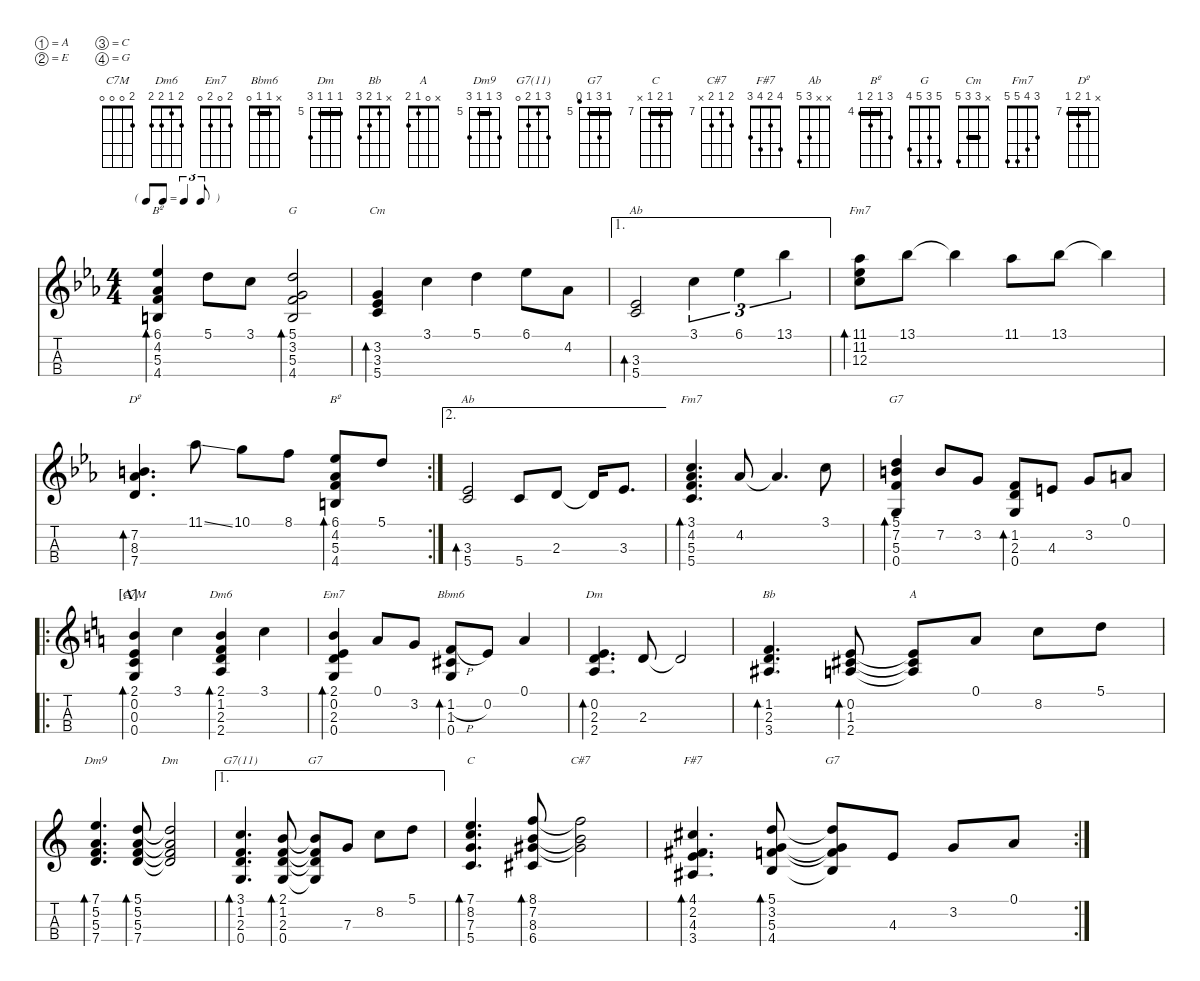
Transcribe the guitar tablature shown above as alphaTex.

\defaultSystemsLayout 4
\hideDynamics
\bracketExtendMode nobrackets
\otherSystemsTrackNameOrientation horizontal
\defaultBarNumberDisplay Hide
\track ("Ukulele" " ") {defaultSystemsLayout 5 instrument acousticguitarnylon}
\staff {score tabs}
\tuning (A4 E4 C4 G3)
\displaytranspose 0
\chord ("C7M" 2 0 0 0)
\chord ("Dm6" 2 1 2 2)
\chord ("Em7" 2 0 2 0)
\chord ("Bbm6" x 1 1 0) {barre 1}
\chord ("Dm" x 0 2 2)
\chord ("Bb" x 1 2 3)
\chord ("A" x 0 1 2)
\chord ("Dm9" 7 5 5 7) {firstfret 5 barre 5}
\chord ("Dm" 5 5 5 7) {firstfret 5 barre (5 5)}
\chord ("G7(11)" 3 1 2 0)
\chord ("G7" 2 1 2 0)
\chord ("C" 7 8 7 x) {firstfret 7 barre 7}
\chord ("C#7" 8 7 8 x) {firstfret 7}
\chord ("F#7" 4 2 4 3)
\chord ("G7" 5 3 5 4)
\chord ("Ab" x x 3 5)
\chord ("Bº" 6 4 5 4) {firstfret 4 barre 4}
\chord ("G" 5 3 5 4)
\chord ("Cm" x 3 3 5) {barre 3}
\chord ("Fm7" 13 11 12 x) {firstfret 11}
\chord ("Dº" x 7 8 7) {firstfret 7 barre 7}
\chord ("Fm7" 3 4 5 5)
\chord ("G7" 5 7 5 4) {firstfret 5 barre 5}
\ts (4 4)
\tf triplet8th
\tempo (110 hide)
\clef g2
\scale
0.820314
\ks cminor
(6.1{acc b} 4.4{acc forcenatural} 5.3{acc forcenatural} 4.2{acc b}).4{bd 30 ch "Bº" dy mf beam Up} 5.1{acc forcenatural}.8{beam Down} 3.1{acc forcenatural}.8{beam Down} (5.1{acc forcenatural} 4.4{acc forcenatural} 5.3{acc forcenatural} 3.2{acc forcenatural}).2{bd 30 ch "G" beam Up} |
\scale
0.889536 (5.4{acc forcenatural} 3.3{acc b} 3.2{acc forcenatural}).4{bd 30 ch "Cm" beam Up} 3.1{acc forcenatural}.4{beam Down} 5.1{acc forcenatural}.4{beam Down} 6.1{acc b}.8{beam Down} 4.2{acc b}.8{beam Down} |
\ae 1
\scale
0.82648 (5.4{acc forcenatural} 3.3{acc b}).2{bd 30 ch "Ab" beam Up} 3.1{acc forcenatural}.4{tu (3 2) beam Down} 6.1{acc b}.4{tu (3 2) beam Down} 13.1{acc b}.4{tu (3 2) beam Down} |
\scale
0.934156 (12.3{acc forcenatural} 11.2{acc b} 11.1{acc b}).8{bd 30 ch "Fm7" beam Down} 13.1{acc b}.8{beam Down} 13.1{t acc b}.4{beam Down} 11.1{acc b}.8{beam Down} 13.1{acc b}.8{beam Down} 13.1{t acc b}.4{beam Down} |
\rc 2
\scale
1.29199 (7.4{acc forcenatural} 8.3{acc b} 7.2{acc forcenatural}).4{d bd 30 ch "Dº" beam Up} 11.1{ss acc b}.8{beam Down} 10.1{acc forcenatural}.8{beam Down} 8.1{acc forcenatural}.8{beam Down} (6.1{acc b} 4.4{acc forcenatural} 5.3{acc forcenatural} 4.2{acc b}).8{bd 30 ch "Bº" beam Up} 5.1{acc forcenatural}.8{beam Up} |
\ae 2
(5.4{acc forcenatural} 3.3{acc b}).2{bd 30 ch "Ab" beam Up} 5.4{acc forcenatural}.8{beam Up} 2.3{acc forcenatural}.8{beam Up} 2.3{t acc forcenatural}.16{beam Up} 3.3{acc b}.8{d beam Up} |
(5.3{acc forcenatural} 4.2{acc b} 3.1{acc forcenatural} 5.4{acc forcenatural}).4{d bd 30 ch "Fm7" beam Up} 4.2{acc b}.8{beam Up} 4.2{t acc b}.4{d beam Up} 3.1{acc forcenatural}.8{beam Down} |
(5.3{acc forcenatural} 7.2{acc forcenatural} 5.1{acc forcenatural} 0.4{acc forcenatural}).4{bd 30 ch "G7" beam Up} 7.2{acc forcenatural}.8{beam Up} 3.2{acc forcenatural}.8{beam Up} (1.2{acc forcenatural} 2.3{acc forcenatural} 0.4{acc forcenatural}).8{bd 30 beam Up} 4.3{acc forcenatural}.8{beam Up} 3.2{acc forcenatural}.8{beam Up} 0.1{acc forcenatural}.8{beam Up} |
\ro
\section ("A" "")
\ks c
(2.1 0.3 0.2 0.4).4{bd 30 ch "C7M" beam Up} 3.1.4{beam Down} (2.1 1.2 2.3 2.4).4{bd 30 ch "Dm6" beam Up} 3.1.4{beam Down} |
(2.1 0.2 2.3 0.4).4{bd 30 ch "Em7" beam Up} 0.1.8{beam Up} 3.2.8{beam Up} (1.2{h} 1.3{acc #} 0.4).8{bd 30 ch "Bbm6" beam Up} 0.2.8{beam Up} 0.1.4{beam Up} |
(0.2 2.3 2.4).4{d bd 30 ch "Dm" beam Up} 2.3.8{beam Up} 2.3{t}.2{beam Up} |
(3.4{acc #} 2.3 1.2).4{d bd 30 ch "Bb" beam Up} (0.2 1.3{acc #} 2.4).8{bd 30 beam Up} (2.4{t} 1.3{t acc #} 0.2{t}).8{ch "A" beam Up} 0.1.8{beam Up} 8.2.8{beam Down} 5.1.8{beam Down} |
(7.1 7.4 5.3 5.2).4{d bd 30 ch "Dm9" beam Up} (5.1 5.2 5.3 7.4).8{bd 30 beam Up} (7.4{t} 5.3{t} 5.2{t} 5.1{t}).2{ch "Dm" beam Up} |
\ae 1
(0.4 2.3 1.2 3.1).4{d bd 30 ch "G7(11)" beam Up} (2.1 1.2 2.3 0.4).8{bd 30 beam Up} (0.4{t} 2.3{t} 1.2{t} 2.1{t}).8{ch "G7" beam Up} 7.3.8{beam Up} 8.2.8{beam Down} 5.1.8{beam Down} |
(7.1 8.2 7.3 5.4).4{d bd 30 ch "C" beam Up} (8.3{acc #} 7.2 8.1 6.4{acc #}).8{bd 30 beam Up} (8.1{t} 7.2{t} 8.3{t acc #}).2{ch "C#7" beam Down} |
\rc 2
(3.4{acc #} 4.3 2.2{acc #} 4.1{acc #}).4{d bd 30 ch "F#7" beam Up} (4.4 5.3 3.2 5.1).8{bd 30 beam Up} (4.4{t} 5.3{t} 3.2{t} 5.1{t}).8{ch "G7" beam Up} 4.3.8{beam Up} 3.2.8{beam Up} 0.1.8{beam Up}
